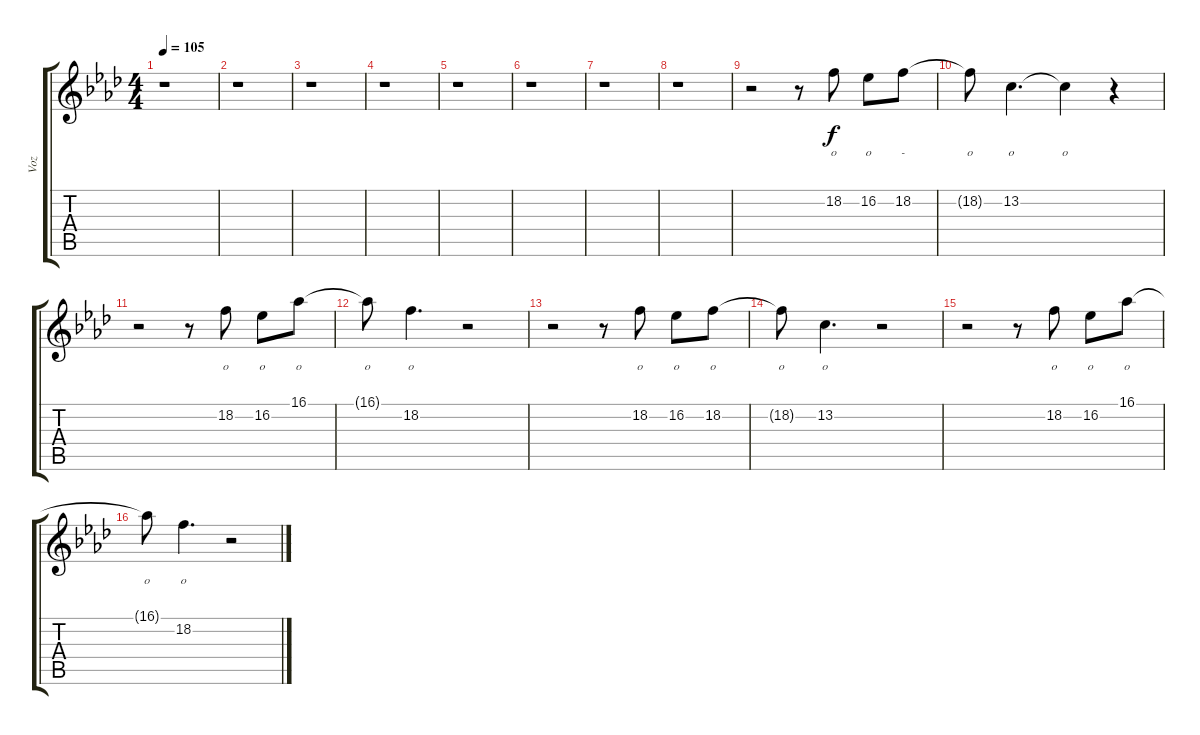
\track ("Voz" "Voz") {instrument cello}
\staff {score tabs}
\tuning (E4 B3 G3 D3 A2 E2) {hide}
\ts (4 4)
\tempo 105
\clef g2
\ks fminor
r.1{dy f} |
r.1 |
r.1 |
r.1 |
r.1 |
r.1 |
r.1 |
r.1 |
r.2 r.8 18.2.8{lyrics (0 "o") lyrics (1 "") lyrics (2 "") lyrics (3 "") lyrics (4 "")} 16.2.8{lyrics (0 "o") lyrics (1 "") lyrics (2 "") lyrics (3 "") lyrics (4 "")} 18.2.8{lyrics (0 "-") lyrics (1 "") lyrics (2 "") lyrics (3 "") lyrics (4 "")} |
18.2{t}.8{lyrics (0 "o") lyrics (1 "") lyrics (2 "") lyrics (3 "") lyrics (4 "")} 13.2.4{d lyrics (0 "o") lyrics (1 "") lyrics (2 "") lyrics (3 "") lyrics (4 "")} 13.2{t}.4{lyrics (0 "o") lyrics (1 "") lyrics (2 "") lyrics (3 "") lyrics (4 "")} r.4 |
r.2 r.8 18.2.8{lyrics (0 "o") lyrics (1 "") lyrics (2 "") lyrics (3 "") lyrics (4 "")} 16.2.8{lyrics (0 "o") lyrics (1 "") lyrics (2 "") lyrics (3 "") lyrics (4 "")} 16.1.8{lyrics (0 "o") lyrics (1 "") lyrics (2 "") lyrics (3 "") lyrics (4 "")} |
16.1{t}.8{lyrics (0 "o") lyrics (1 "") lyrics (2 "") lyrics (3 "") lyrics (4 "")} 18.2.4{d lyrics (0 "o") lyrics (1 "") lyrics (2 "") lyrics (3 "") lyrics (4 "")} r.2 |
r.2 r.8 18.2.8{lyrics (0 "o") lyrics (1 "") lyrics (2 "") lyrics (3 "") lyrics (4 "")} 16.2.8{lyrics (0 "o") lyrics (1 "") lyrics (2 "") lyrics (3 "") lyrics (4 "")} 18.2.8{lyrics (0 "o") lyrics (1 "") lyrics (2 "") lyrics (3 "") lyrics (4 "")} |
18.2{t}.8{lyrics (0 "o") lyrics (1 "") lyrics (2 "") lyrics (3 "") lyrics (4 "")} 13.2.4{d lyrics (0 "o") lyrics (1 "") lyrics (2 "") lyrics (3 "") lyrics (4 "")} r.2 |
r.2 r.8 18.2.8{lyrics (0 "o") lyrics (1 "") lyrics (2 "") lyrics (3 "") lyrics (4 "")} 16.2.8{lyrics (0 "o") lyrics (1 "") lyrics (2 "") lyrics (3 "") lyrics (4 "")} 16.1.8{lyrics (0 "o") lyrics (1 "") lyrics (2 "") lyrics (3 "") lyrics (4 "")} |
16.1{t}.8{lyrics (0 "o") lyrics (1 "") lyrics (2 "") lyrics (3 "") lyrics (4 "")} 18.2.4{d lyrics (0 "o") lyrics (1 "") lyrics (2 "") lyrics (3 "") lyrics (4 "")} r.2
